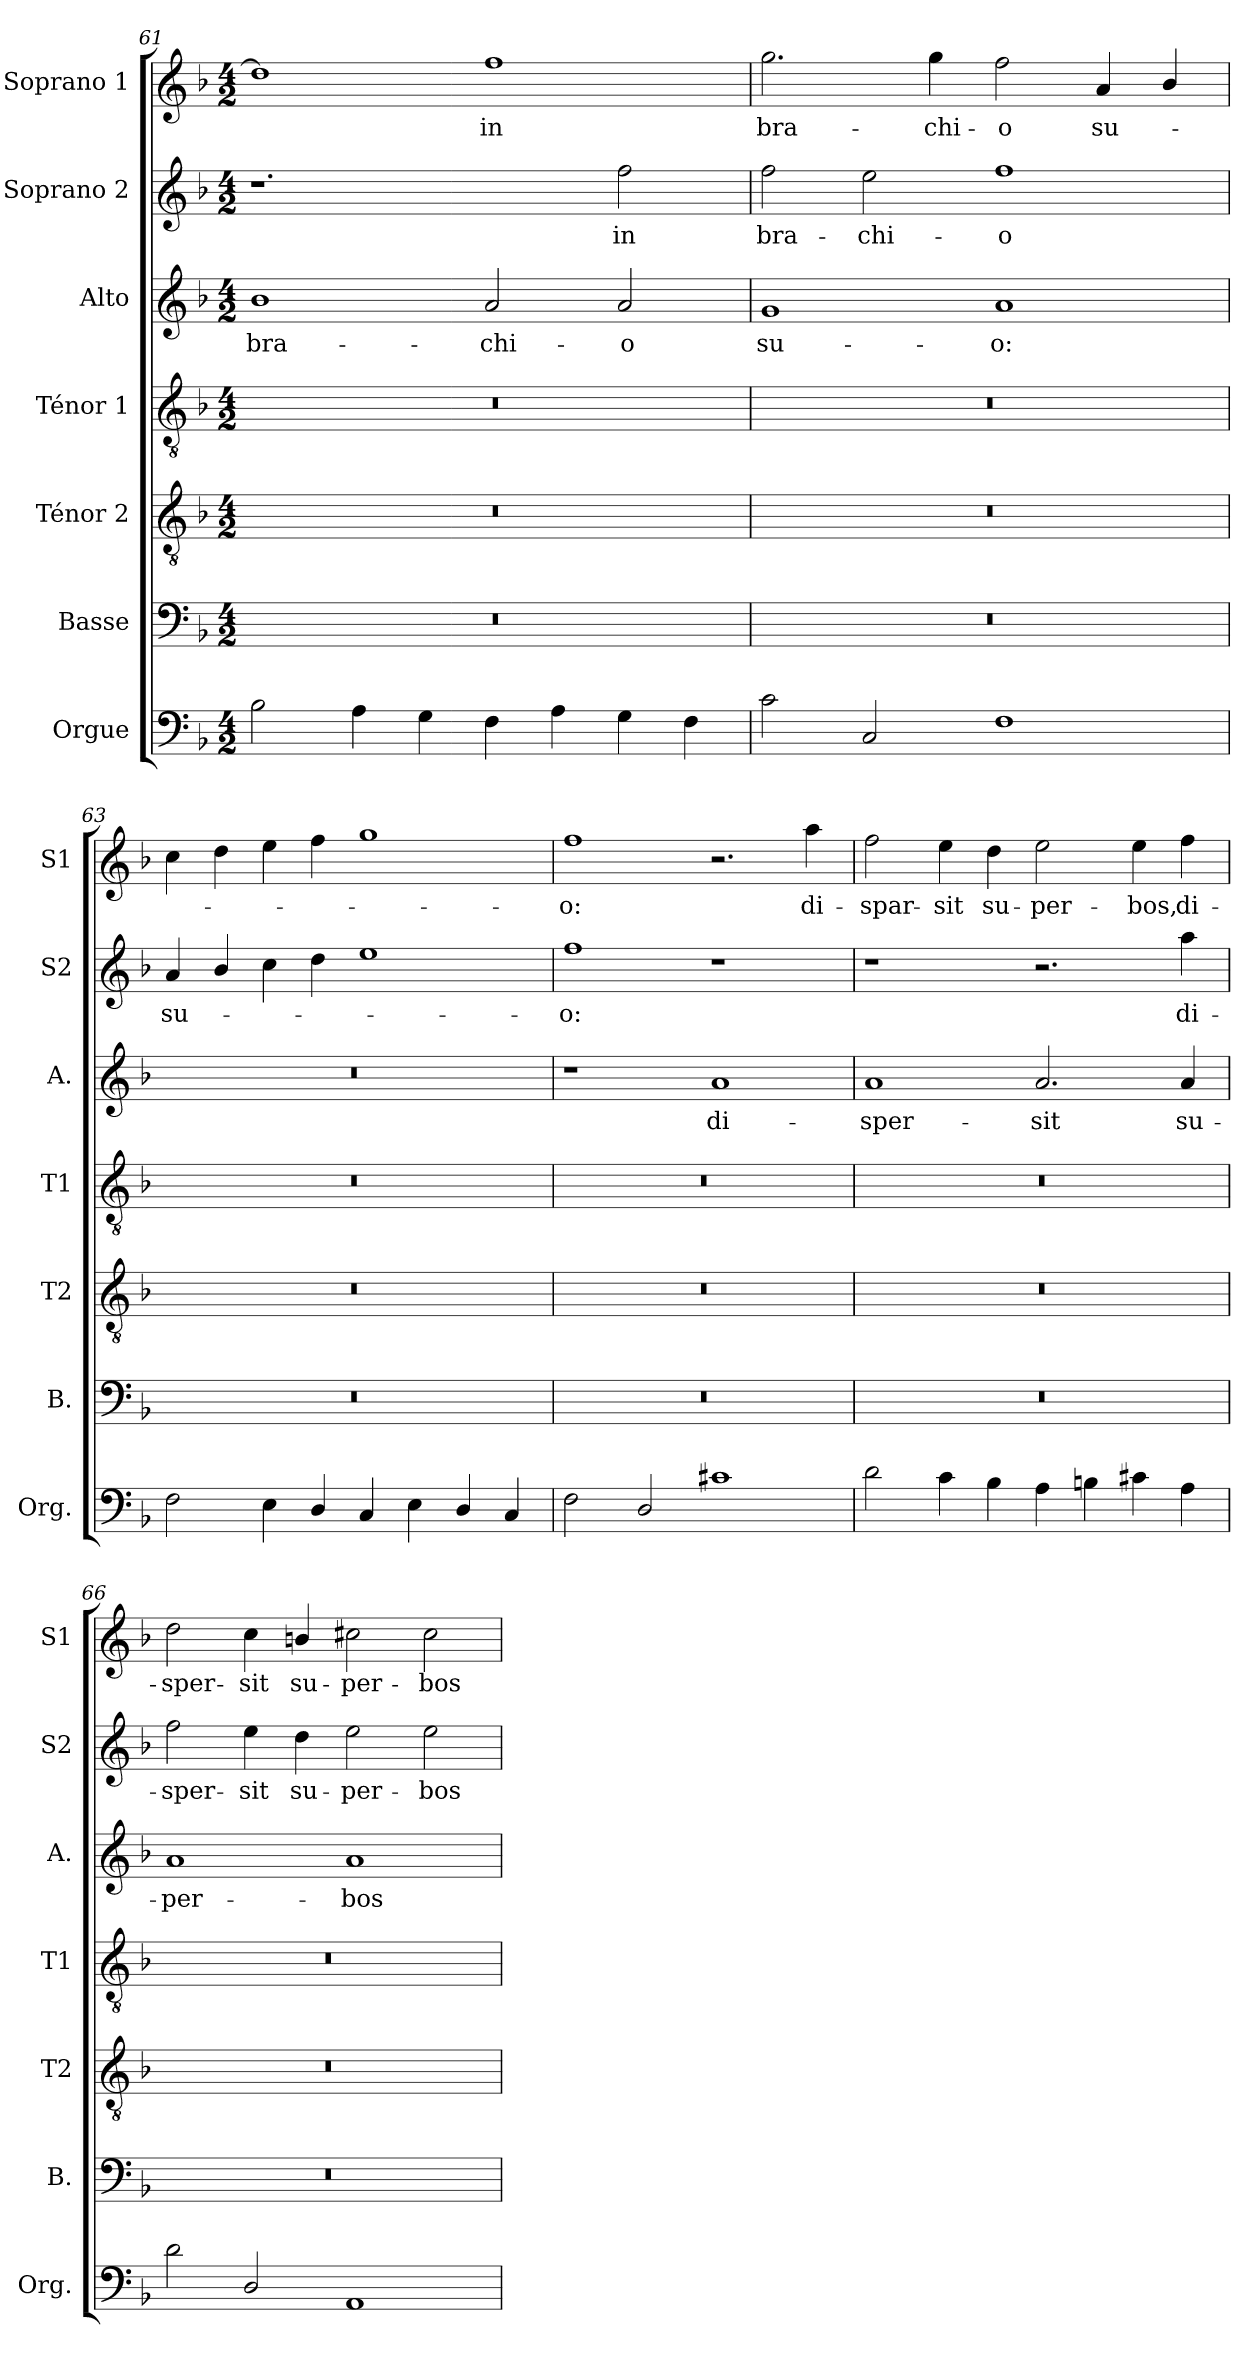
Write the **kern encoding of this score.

**kern	**kern	**kern	**kern	**kern	**text	**kern	**text	**kern	**text
*part7	*part6	*part5	*part4	*part3	*part3	*part2	*part2	*part1	*part1
*staff7	*staff6	*staff5	*staff4	*staff3	*staff3	*staff2	*staff2	*staff1	*staff1
*I"Orgue	*I"Basse	*I"Ténor 2	*I"Ténor 1	*I"Alto	*	*I"Soprano 2	*	*I"Soprano 1	*
*I'Org.	*I'B.	*I'T2	*I'T1	*I'A.	*	*I'S2	*	*I'S1	*
*clefF4	*clefF4	*clefGv2	*clefGv2	*clefG2	*	*clefG2	*	*clefG2	*
*k[b-]	*k[b-]	*k[b-]	*k[b-]	*k[b-]	*	*k[b-]	*	*k[b-]	*
*M4/2	*M4/2	*M4/2	*M4/2	*M4/2	*	*M4/2	*	*M4/2	*
=61	=61	=61	=61	=61	=61	=61	=61	=61	=61
!	!	!	!	!	!LO:LY:b	!	!	!	!
2B-\	0r	0r	0r	1b-	bra-	1.r	.	1dd]	.
4A\	.	.	.	.	.	.	.	.	.
4G\	.	.	.	.	.	.	.	.	.
!	!	!	!	!	!LO:LY:b	!	!	!	!LO:LY:b
4F\	.	.	.	2a/	-chi-	.	.	1ff	in
4A\	.	.	.	.	.	.	.	.	.
!	!	!	!	!	!LO:LY:b	!	!LO:LY:b	!	!
4G\	.	.	.	2a/	-o	2ff\	in	.	.
4F\	.	.	.	.	.	.	.	.	.
=62	=62	=62	=62	=62	=62	=62	=62	=62	=62
!	!	!	!	!	!LO:LY:b	!	!LO:LY:b	!	!LO:LY:b
2c\	0r	0r	0r	1g	su-	2ff\	bra-	2.gg\	bra-
!	!	!	!	!	!	!	!LO:LY:b	!	!
2C/	.	.	.	.	.	2ee\	-chi-	.	.
!	!	!	!	!	!	!	!	!	!LO:LY:b
.	.	.	.	.	.	.	.	4gg\	-chi-
!	!	!	!	!	!LO:LY:b	!	!LO:LY:b	!	!LO:LY:b
1F	.	.	.	1a	-o:	1ff	-o	2ff\	-o
!	!	!	!	!	!	!	!	!	!LO:LY:b
.	.	.	.	.	.	.	.	4a/	su-
.	.	.	.	.	.	.	.	4b-/	.
=63	=63	=63	=63	=63	=63	=63	=63	=63	=63
!	!	!	!	!	!	!	!LO:LY:b	!	!
2F\	0r	0r	0r	0r	.	4a/	su-	4cc\	.
.	.	.	.	.	.	4b-/	.	4dd\	.
4E\	.	.	.	.	.	4cc\	.	4ee\	.
4D/	.	.	.	.	.	4dd\	.	4ff\	.
4C/	.	.	.	.	.	1ee	.	1gg	.
4E\	.	.	.	.	.	.	.	.	.
4D/	.	.	.	.	.	.	.	.	.
4C/	.	.	.	.	.	.	.	.	.
=64	=64	=64	=64	=64	=64	=64	=64	=64	=64
!	!	!	!	!	!	!	!LO:LY:b	!	!LO:LY:b
2F\	0r	0r	0r	1r	.	1ff	-o:	1ff	-o:
2D/	.	.	.	.	.	.	.	.	.
!	!	!	!	!	!LO:LY:b	!	!	!	!
1c#X	.	.	.	1a	di-	1r	.	2.r	.
!	!	!	!	!	!	!	!	!	!LO:LY:b
.	.	.	.	.	.	.	.	4aa\	di-
!!LO:LB:g=z
=65	=65	=65	=65	=65	=65	=65	=65	=65	=65
!	!	!	!	!	!LO:LY:b	!	!	!	!LO:LY:b
2d\	0r	0r	0r	1a	-sper-	1r	.	2ff\	-spar-
!	!	!	!	!	!	!	!	!	!LO:LY:b
4c\	.	.	.	.	.	.	.	4ee\	-sit
!	!	!	!	!	!	!	!	!	!LO:LY:b
4B-\	.	.	.	.	.	.	.	4dd\	su-
!	!	!	!	!	!LO:LY:b	!	!	!	!LO:LY:b
4A\	.	.	.	2.a/	-sit	2.r	.	2ee\	-per-
4Bn\	.	.	.	.	.	.	.	.	.
!	!	!	!	!	!	!	!	!	!LO:LY:b
4c#X\	.	.	.	.	.	.	.	4ee\	-bos,
!	!	!	!	!	!LO:LY:b	!	!LO:LY:b	!	!LO:LY:b
4A\	.	.	.	4a/	su-	4aa\	di-	4ff\	di-
=66	=66	=66	=66	=66	=66	=66	=66	=66	=66
!	!	!	!	!	!LO:LY:b	!	!LO:LY:b	!	!LO:LY:b
2d\	0r	0r	0r	1a	-per-	2ff\	-sper-	2dd\	-sper-
!	!	!	!	!	!	!	!LO:LY:b	!	!LO:LY:b
2D/	.	.	.	.	.	4ee\	-sit	4cc\	-sit
!	!	!	!	!	!	!	!LO:LY:b	!	!LO:LY:b
.	.	.	.	.	.	4dd\	su-	4bn/	su-
!	!	!	!	!	!LO:LY:b	!	!LO:LY:b	!	!LO:LY:b
1AA	.	.	.	1a	-bos	2ee\	-per-	2cc#X\	-per-
!	!	!	!	!	!	!	!LO:LY:b	!	!LO:LY:b
.	.	.	.	.	.	2ee\	-bos	2cc#\	-bos
=	=	=	=	=	=	=	=	=	=
*-	*-	*-	*-	*-	*-	*-	*-	*-	*-
